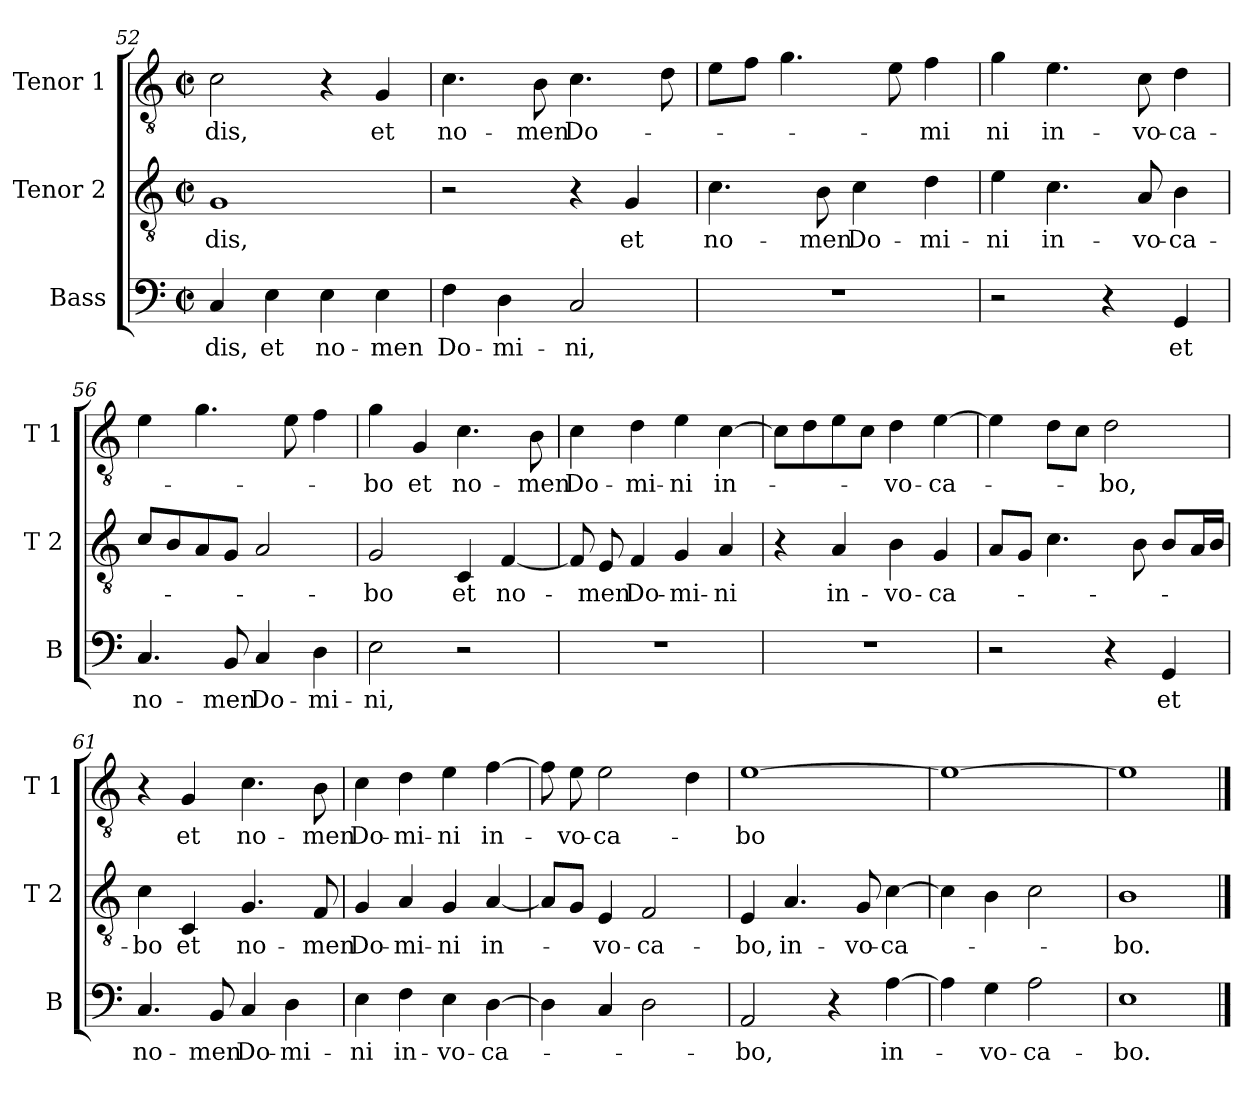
**kern	**text	**kern	**text	**kern	**text
*part3	*part3	*part2	*part2	*part1	*part1
*staff3	*staff3	*staff2	*staff2	*staff1	*staff1
*I"Bass	*	*I"Tenor 2	*	*I"Tenor 1	*
*I'B	*	*I'T 2	*	*I'T 1	*
*clefF4	*	*clefGv2	*	*clefGv2	*
*k[]	*	*k[]	*	*k[]	*
*C:	*	*C:	*	*C:	*
*M2/2	*	*M2/2	*	*M2/2	*
*met(c|)	*	*met(c|)	*	*met(c|)	*
=52	=52	=52	=52	=52	=52
!	!LO:LY:b	!	!LO:LY:b	!	!LO:LY:b
4C/	-dis,	1G	-dis,	2c\	-dis,
!	!LO:LY:b	!	!	!	!
4E\	et	.	.	.	.
!	!LO:LY:b	!	!	!	!
4E\	no-	.	.	4r	.
!	!LO:LY:b	!	!	!	!LO:LY:b
4E\	-men	.	.	4G/	et
=53	=53	=53	=53	=53	=53
!	!LO:LY:b	!	!	!	!LO:LY:b
4F\	Do-	2r	.	4.c\	no-
!	!LO:LY:b	!	!	!	!
4D\	-mi-	.	.	.	.
!	!	!	!	!	!LO:LY:b
.	.	.	.	8B\	-men
!	!LO:LY:b	!	!	!	!LO:LY:b
2C/	-ni,	4r	.	4.c\	Do-
!	!	!	!LO:LY:b	!	!
.	.	4G/	et	.	.
.	.	.	.	8d\	.
=54	=54	=54	=54	=54	=54
!	!	!	!LO:LY:b	!	!
1r	.	4.c\	no-	8e\L	.
.	.	.	.	8f\J	.
.	.	.	.	4.g\	.
!	!	!	!LO:LY:b	!	!
.	.	8B\	-men	.	.
!	!	!	!LO:LY:b	!	!
.	.	4c\	Do-	.	.
.	.	.	.	8e\	.
!	!	!	!LO:LY:b	!	!LO:LY:b
.	.	4d\	-mi-	4f\	-mi
!!LO:LB:g=z
=55	=55	=55	=55	=55	=55
!	!	!	!LO:LY:b	!	!LO:LY:b
2r	.	4e\	-ni	4g\	ni
!	!	!	!LO:LY:b	!	!LO:LY:b
.	.	4.c\	in-	4.e\	in-
4r	.	.	.	.	.
!	!	!	!LO:LY:b	!	!LO:LY:b
.	.	8A/	-vo-	8c\	-vo-
!	!LO:LY:b	!	!LO:LY:b	!	!LO:LY:b
4GG/	et	4B\	-ca-	4d\	-ca-
=56	=56	=56	=56	=56	=56
!	!LO:LY:b	!	!	!	!
4.C/	no-	8c/L	.	4e\	.
.	.	8B/	.	.	.
.	.	8A/	.	4.g\	.
!	!LO:LY:b	!	!	!	!
8BB/	-men	8G/J	.	.	.
!	!LO:LY:b	!	!	!	!
4C/	Do-	2A/	.	.	.
.	.	.	.	8e\	.
!	!LO:LY:b	!	!	!	!
4D\	-mi-	.	.	4f\	.
=57	=57	=57	=57	=57	=57
!	!LO:LY:b	!	!LO:LY:b	!	!LO:LY:b
2E\	-ni,	2G/	-bo	4g\	-bo
!	!	!	!	!	!LO:LY:b
.	.	.	.	4G/	et
!	!	!	!LO:LY:b	!	!LO:LY:b
2r	.	4C/	et	4.c\	no-
!	!	!	!LO:LY:b	!	!
.	.	[4F/	no-	.	.
!	!	!	!	!	!LO:LY:b
.	.	.	.	8B\	-men
=58	=58	=58	=58	=58	=58
!	!	!	!	!	!LO:LY:b
1r	.	8F/]	.	4c\	Do-
!	!	!	!LO:LY:b	!	!
.	.	8E/	-men	.	.
!	!	!	!LO:LY:b	!	!LO:LY:b
.	.	4F/	Do-	4d\	-mi-
!	!	!	!LO:LY:b	!	!LO:LY:b
.	.	4G/	-mi-	4e\	-ni
!	!	!	!LO:LY:b	!	!LO:LY:b
.	.	4A/	-ni	[4c\	in-
=59	=59	=59	=59	=59	=59
1r	.	4r	.	8c\L]	.
.	.	.	.	8d\	.
!	!	!	!LO:LY:b	!	!
.	.	4A/	in-	8e\	.
.	.	.	.	8c\J	.
!	!	!	!LO:LY:b	!	!LO:LY:b
.	.	4B\	-vo-	4d\	-vo-
!	!	!	!LO:LY:b	!	!LO:LY:b
.	.	4G/	-ca-	[4e\	-ca-
=60	=60	=60	=60	=60	=60
2r	.	8A/L	.	4e\]	.
.	.	8G/J	.	.	.
.	.	4.c\	.	8d\L	.
.	.	.	.	8c\J	.
!	!	!	!	!	!LO:LY:b
4r	.	.	.	2d\	-bo,
.	.	8B\	.	.	.
!	!LO:LY:b	!	!	!	!
4GG/	et	8B/L	.	.	.
.	.	16A/L	.	.	.
.	.	16B/JJ	.	.	.
!!LO:LB:g=z
=61	=61	=61	=61	=61	=61
!	!LO:LY:b	!	!LO:LY:b	!	!
4.C/	no-	4c\	-bo	4r	.
!	!	!	!LO:LY:b	!	!LO:LY:b
.	.	4C/	et	4G/	et
!	!LO:LY:b	!	!	!	!
8BB/	-men	.	.	.	.
!	!LO:LY:b	!	!LO:LY:b	!	!LO:LY:b
4C/	Do-	4.G/	no-	4.c\	no-
!	!LO:LY:b	!	!	!	!
4D\	-mi-	.	.	.	.
!	!	!	!LO:LY:b	!	!LO:LY:b
.	.	8F/	-men	8B\	-men
=62	=62	=62	=62	=62	=62
!	!LO:LY:b	!	!LO:LY:b	!	!LO:LY:b
4E\	-ni	4G/	Do-	4c\	Do-
!	!LO:LY:b	!	!LO:LY:b	!	!LO:LY:b
4F\	in-	4A/	-mi-	4d\	-mi-
!	!LO:LY:b	!	!LO:LY:b	!	!LO:LY:b
4E\	-vo-	4G/	-ni	4e\	-ni
!	!LO:LY:b	!	!LO:LY:b	!	!LO:LY:b
[4D\	-ca-	[4A/	in-	[4f\	in-
=63	=63	=63	=63	=63	=63
4D\]	.	8A/L]	.	8f\]	.
!	!	!	!	!	!LO:LY:b
.	.	8G/J	.	8e\	-vo-
!	!	!	!LO:LY:b	!	!LO:LY:b
4C/	.	4E/	-vo-	2e\	-ca-
!	!	!	!LO:LY:b	!	!
2D\	.	2F/	-ca-	.	.
.	.	.	.	4d\	.
=64	=64	=64	=64	=64	=64
!	!LO:LY:b	!	!LO:LY:b	!	!LO:LY:b
2AA/	-bo,	4E/	-bo,	[1e	-bo
!	!	!	!LO:LY:b	!	!
.	.	4.A/	in-	.	.
4r	.	.	.	.	.
!	!	!	!LO:LY:b	!	!
.	.	8G/	-vo-	.	.
!	!LO:LY:b	!	!LO:LY:b	!	!
[4A\	in-	[4c\	-ca-	.	.
=65	=65	=65	=65	=65	=65
4A\]	.	4c\]	.	1e_	.
!	!LO:LY:b	!	!	!	!
4G\	-vo-	4B\	.	.	.
!	!LO:LY:b	!	!	!	!
2A\	-ca-	2c\	.	.	.
=66	=66	=66	=66	=66	=66
!	!LO:LY:b	!	!LO:LY:b	!	!
1E	-bo.	1B	-bo.	1e]	.
==	==	==	==	==	==
*-	*-	*-	*-	*-	*-
